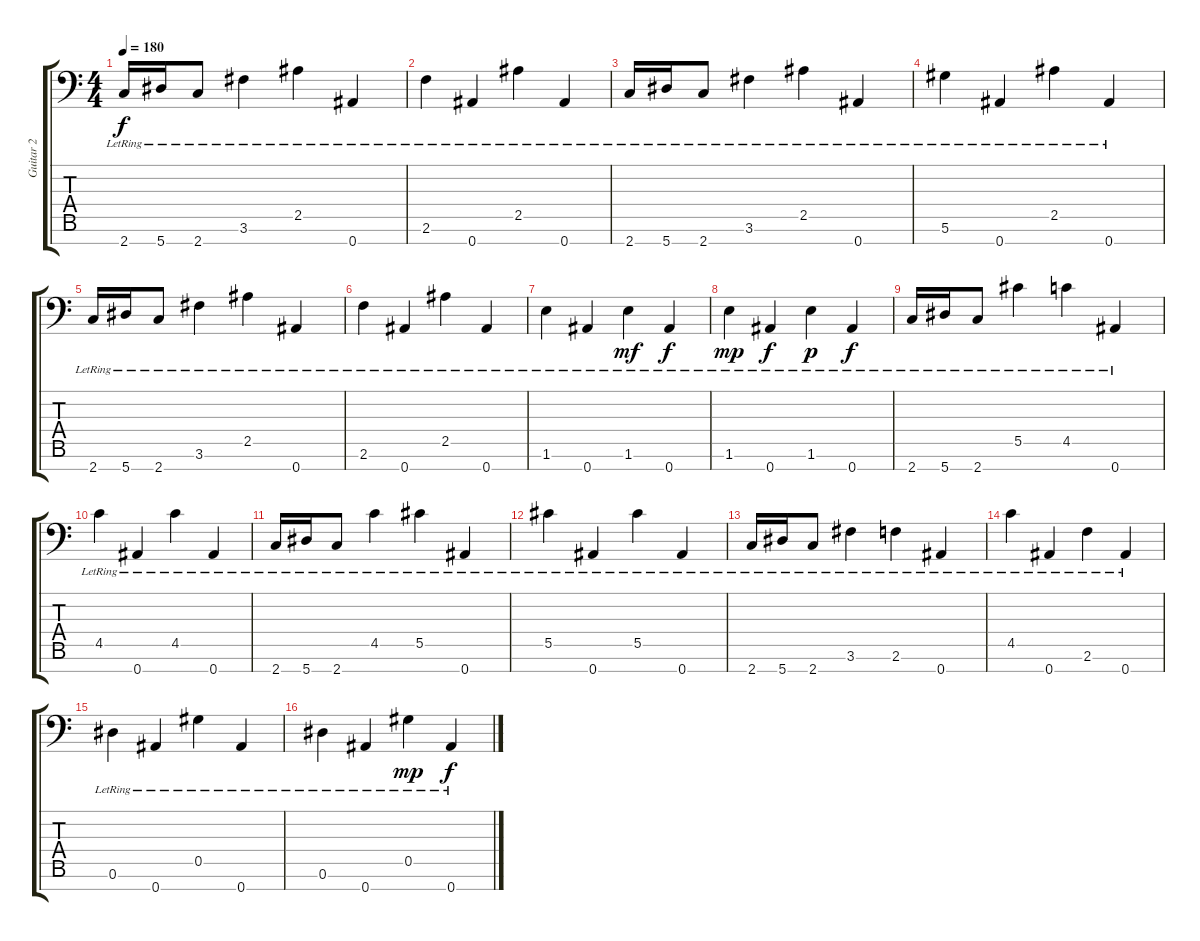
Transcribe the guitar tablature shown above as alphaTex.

\track ("Guitar 2" "Guitar 2") {instrument acousticguitarsteel}
\staff {score tabs}
\tuning (Eb4 Bb3 Gb3 Db3 Ab2 Eb2 Bb1) {hide}
\ts (4 4)
\tempo 180
\clef f4
\ks c
2.7{lr}.16{dy f} 5.7{lr}.16 2.7{lr}.8 3.6{lr}.4 2.5{lr}.4 0.7{lr}.4 |
2.6{lr}.4 0.7{lr}.4 2.5{lr}.4 0.7{lr}.4 |
2.7{lr}.16 5.7{lr}.16 2.7{lr}.8 3.6{lr}.4 2.5{lr}.4 0.7{lr}.4 |
5.6{lr}.4 0.7{lr}.4 2.5{lr}.4 0.7{lr}.4 |
2.7{lr}.16 5.7{lr}.16 2.7{lr}.8 3.6{lr}.4 2.5{lr}.4 0.7{lr}.4 |
2.6{lr}.4 0.7{lr}.4 2.5{lr}.4 0.7{lr}.4 |
1.6{lr}.4 0.7{lr}.4 1.6{lr}.4{dy mf} 0.7{lr}.4{dy f} |
1.6{lr}.4{dy mp} 0.7{lr}.4{dy f} 1.6{lr}.4{dy p} 0.7{lr}.4{dy f} |
2.7{lr}.16 5.7{lr}.16 2.7{lr}.8 5.5{lr}.4 4.5{lr}.4 0.7{lr}.4 |
4.5{lr}.4 0.7{lr}.4 4.5{lr}.4 0.7{lr}.4 |
2.7{lr}.16 5.7{lr}.16 2.7{lr}.8 4.5{lr}.4 5.5{lr}.4 0.7{lr}.4 |
5.5{lr}.4 0.7{lr}.4 5.5{lr}.4 0.7{lr}.4 |
2.7{lr}.16 5.7{lr}.16 2.7{lr}.8 3.6{lr}.4 2.6{lr}.4 0.7{lr}.4 |
4.5{lr}.4 0.7{lr}.4 2.6{lr}.4 0.7{lr}.4 |
0.6{lr}.4 0.7{lr}.4 0.5{lr}.4 0.7{lr}.4 |
0.6{lr}.4 0.7{lr}.4 0.5{lr}.4{dy mp} 0.7{lr}.4{dy f}
